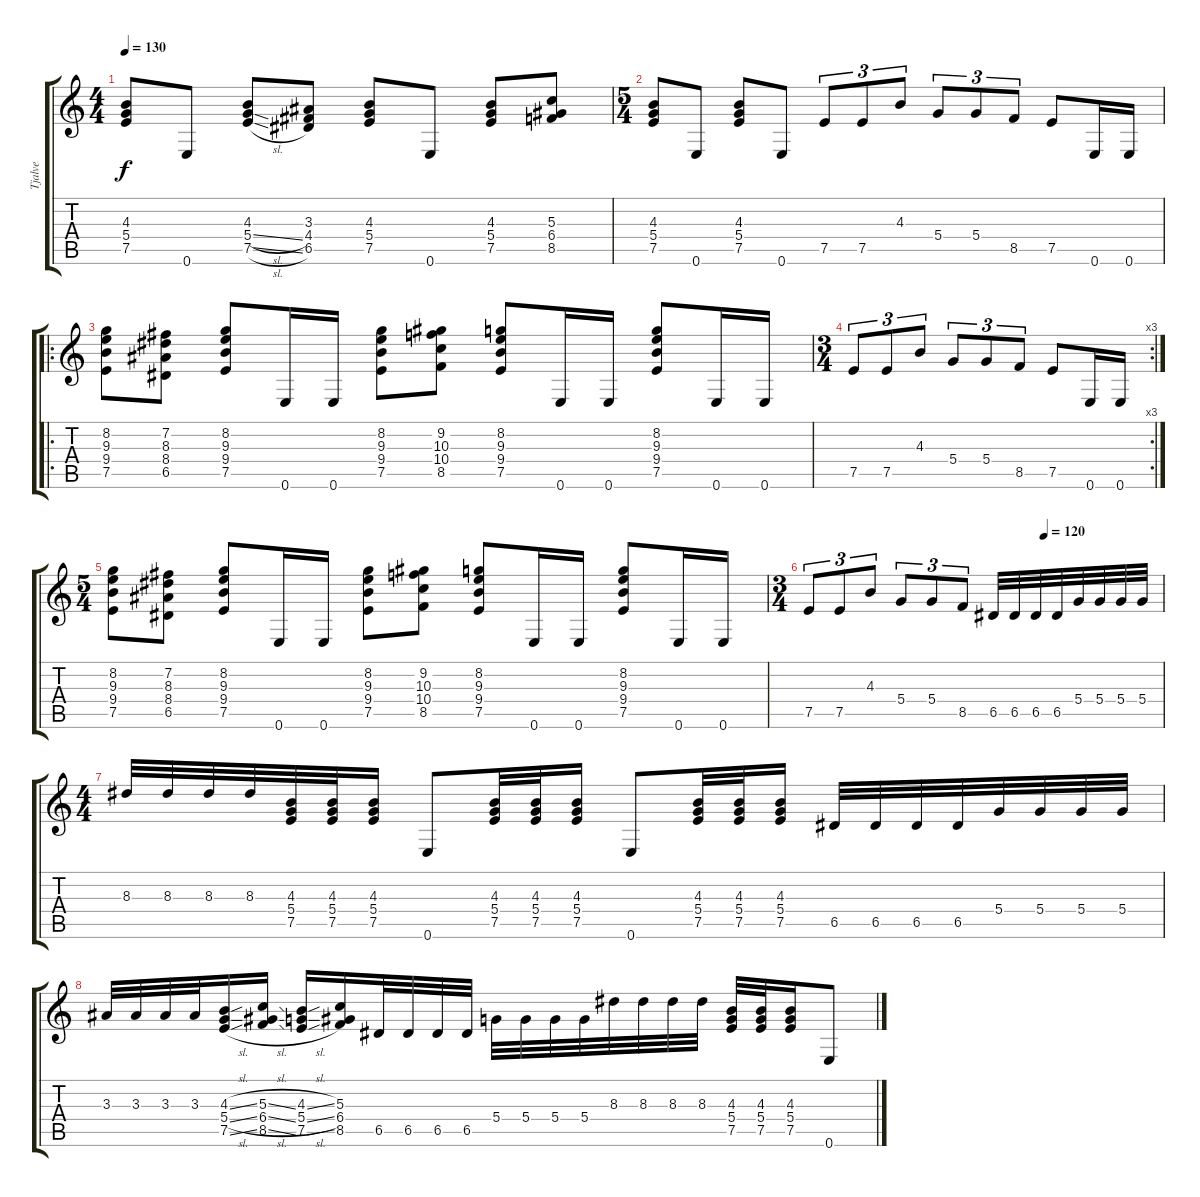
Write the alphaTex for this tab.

\track ("Tjalve" "Tjalve") {instrument distortionguitar}
\staff {score tabs}
\tuning (E4 B3 G3 D3 A2 E2) {hide}
\ts (4 4)
\tempo 130
\clef g2
\ks c
(4.3 5.4 7.5).8{dy f} 0.6.8 (4.3 5.4{sl} 7.5{sl}).8 (3.3 4.4 6.5).8 (4.3 5.4 7.5).8 0.6.8 (4.3 5.4 7.5).8 (5.3 6.4 8.5).8 |
\ts (5 4)
(4.3 5.4 7.5).8 0.6.8 (4.3 5.4 7.5).8 0.6.8 7.5.8{tu (3 2)} 7.5.8{tu (3 2)} 4.3.8{tu (3 2)} 5.4.8{tu (3 2)} 5.4.8{tu (3 2)} 8.5.8{tu (3 2)} 7.5.8 0.6.16 0.6.16 |
\ro
(8.2 9.3 9.4 7.5).8 (7.2 8.3 8.4 6.5).8 (8.2 9.3 9.4 7.5).8 0.6.16 0.6.16 (8.2 9.3 9.4 7.5).8 (9.2 10.3 10.4 8.5).8 (8.2 9.3 9.4 7.5).8 0.6.16 0.6.16 (8.2 9.3 9.4 7.5).8 0.6.16 0.6.16 |
\rc 3
\ts (3 4)
7.5.8{tu (3 2)} 7.5.8{tu (3 2)} 4.3.8{tu (3 2)} 5.4.8{tu (3 2)} 5.4.8{tu (3 2)} 8.5.8{tu (3 2)} 7.5.8 0.6.16 0.6.16 |
\ts (5 4)
(8.2 9.3 9.4 7.5).8 (7.2 8.3 8.4 6.5).8 (8.2 9.3 9.4 7.5).8 0.6.16 0.6.16 (8.2 9.3 9.4 7.5).8 (9.2 10.3 10.4 8.5).8 (8.2 9.3 9.4 7.5).8 0.6.16 0.6.16 (8.2 9.3 9.4 7.5).8 0.6.16 0.6.16 |
\ts (3 4)
\tempo (120 0.6666666666666666)
7.5.8{tu (3 2)} 7.5.8{tu (3 2)} 4.3.8{tu (3 2)} 5.4.8{tu (3 2)} 5.4.8{tu (3 2)} 8.5.8{tu (3 2)} 6.5.32 6.5.32 6.5.32 6.5.32 5.4.32 5.4.32 5.4.32 5.4.32 |
\ts (4 4)
8.3.32 8.3.32 8.3.32 8.3.32 (4.3 5.4 7.5).32 (4.3 5.4 7.5).32 (4.3 5.4 7.5).16 0.6.8 (4.3 5.4 7.5).32 (4.3 5.4 7.5).32 (4.3 5.4 7.5).16 0.6.8 (4.3 5.4 7.5).32 (4.3 5.4 7.5).32 (4.3 5.4 7.5).16 6.5.32 6.5.32 6.5.32 6.5.32 5.4.32 5.4.32 5.4.32 5.4.32 |
3.3.32 3.3.32 3.3.32 3.3.32 (4.3{sl} 5.4{sl} 7.5{sl}).16 (5.3{sl} 6.4{sl} 8.5{sl}).16 (4.3{sl} 5.4{sl} 7.5{sl}).16 (5.3 6.4 8.5).16 6.5.32 6.5.32 6.5.32 6.5.32 5.4.32 5.4.32 5.4.32 5.4.32 8.3.32 8.3.32 8.3.32 8.3.32 (4.3 5.4 7.5).32 (4.3 5.4 7.5).32 (4.3 5.4 7.5).16 0.6.8
